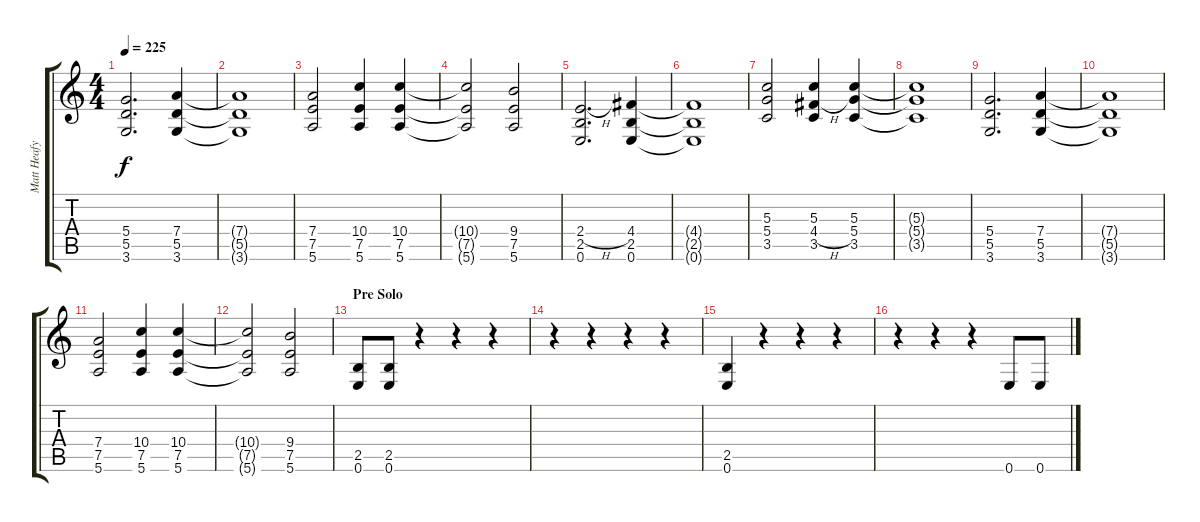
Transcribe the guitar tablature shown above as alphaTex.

\track ("Matt Heafy Gtr. 2" "Matt Heafy") {instrument distortionguitar}
\staff {score tabs}
\tuning (E4 B3 G3 D3 A2 E2) {hide}
\ts (4 4)
\tempo 225
\clef g2
\ks c
(5.4 5.5 3.6).2{d dy f} (7.4 5.5 3.6).4 |
(7.4{t} 5.5{t} 3.6{t}).1 |
(7.4 7.5 5.6).2 (10.4 7.5 5.6).4 (10.4 7.5 5.6).4 |
(10.4{t} 7.5{t} 5.6{t}).2 (9.4 7.5 5.6).2 |
(2.4{h} 2.5 0.6).2{d} (4.4 2.5 0.6).4 |
(4.4{t} 2.5{t} 0.6{t}).1 |
(5.3 5.4 3.5).2 (5.3 4.4{h} 3.5).4 (5.3 5.4 3.5).4 |
(5.3{t} 5.4{t} 3.5{t}).1 |
(5.4 5.5 3.6).2{d} (7.4 5.5 3.6).4 |
(7.4{t} 5.5{t} 3.6{t}).1 |
(7.4 7.5 5.6).2 (10.4 7.5 5.6).4 (10.4 7.5 5.6).4 |
(10.4{t} 7.5{t} 5.6{t}).2 (9.4 7.5 5.6).2 |
\section ("" "Pre Solo")
(2.5 0.6).8 (2.5 0.6).8 r.4 r.4 r.4 |
r.4 r.4 r.4 r.4 |
(2.5 0.6).4 r.4 r.4 r.4 |
r.4 r.4 r.4 0.6.8 0.6.8
